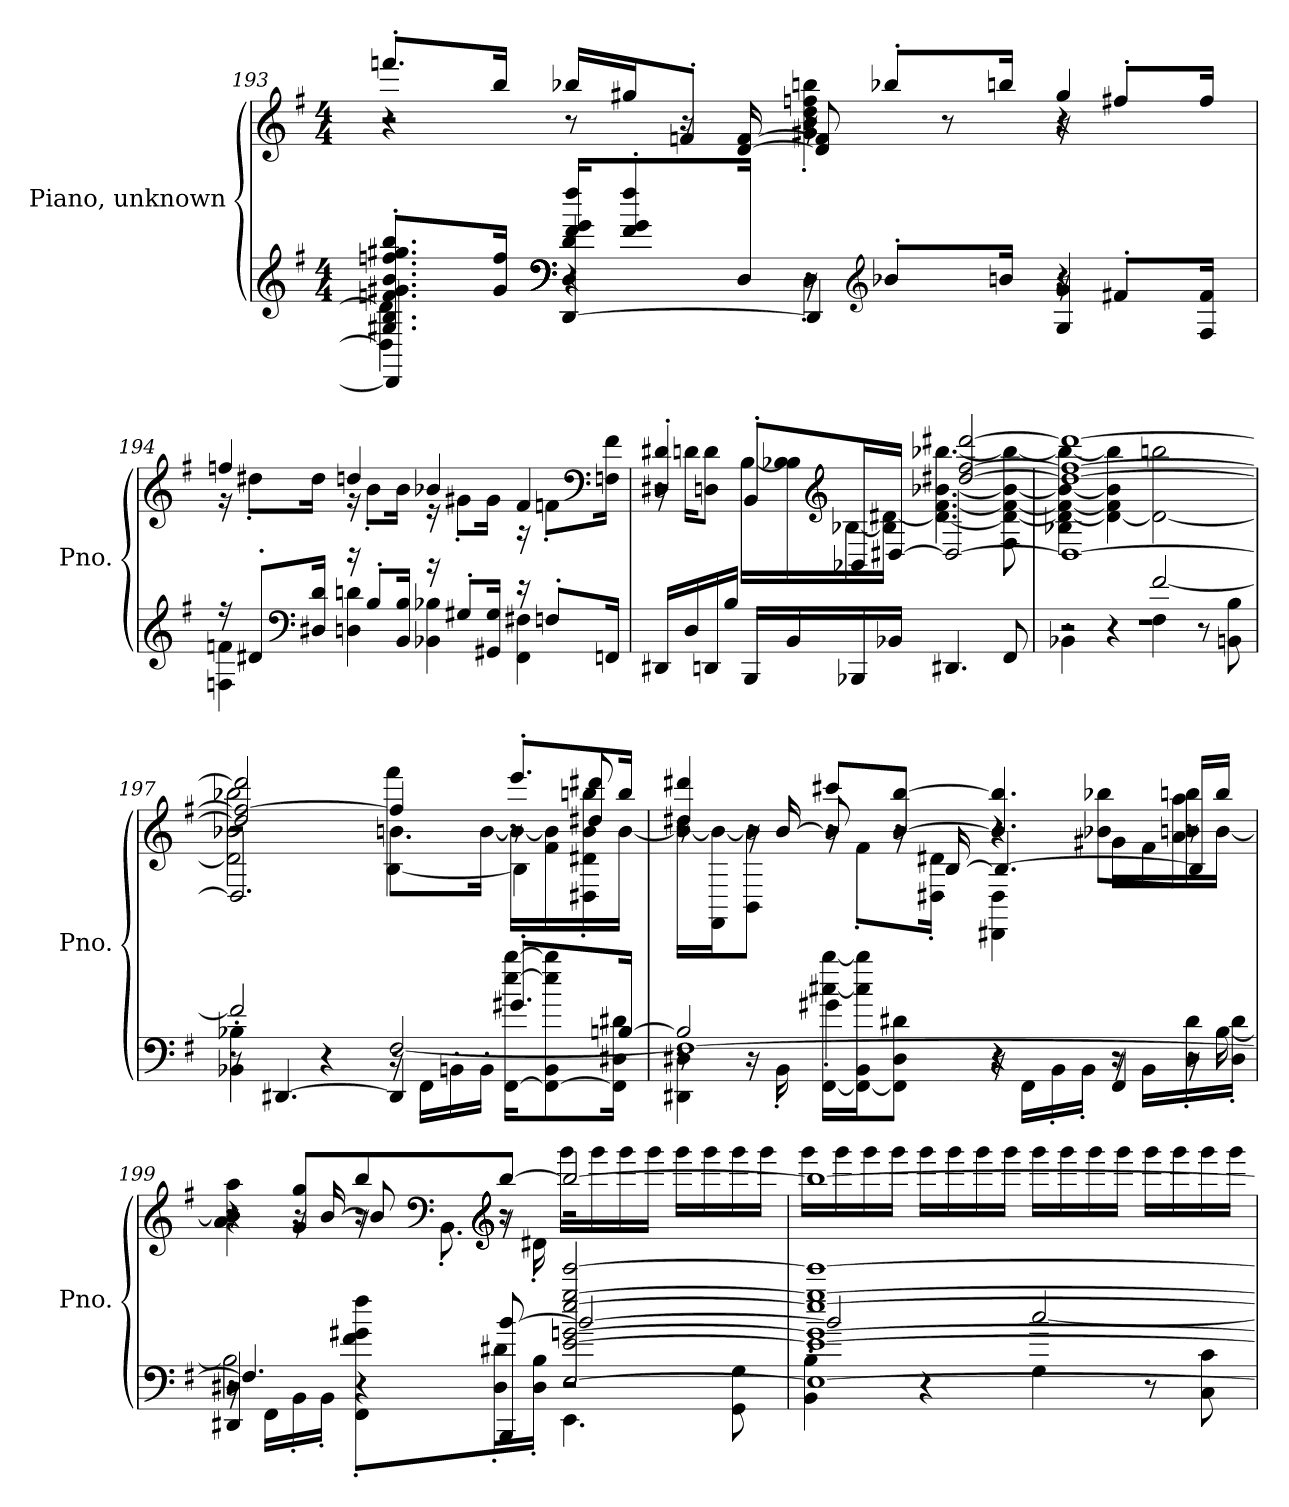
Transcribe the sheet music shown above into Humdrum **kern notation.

**kern	**kern
*part1	*part1
*staff2	*staff1
*I"Piano, unknown	*
*I'Pno.	*
!!LO:LB:g=z
*clefG2	*clefG2
*k[f#]	*k[f#]
*M4/4	*M4/4
=193	=193
*^	*^
*	*^	*	*^
8.G#X/' 8.B/' 8.fn/' 8.g#X/' 8.b/' 8.ffn/' 8.gg#X/' 8.bb/'L	4D\] 4d\]	4DD/]	8.fffn'/L	2r	4r
16g#/ 16ff/Jk	.	.	16bb/Jk	.	.
*clefF4	*	*	*	*	*
16f/ 16g#/ 16ff/KL	4r	[4DD/ 4D/ 4d/	16bb-X/LL	.	8r
8f/' 8g#/' 8ff/'	.	.	16gg#X/J	.	.
.	.	.	8fn'/J	.	16r
16D/Jk	.	.	.	.	[16d/ [16f/
16r	4D'\	4DD/]	16r	4g#X\' 4b\' 4dd\' 4ffn\' 4bbn\'	8d/] 8f/]
*clefG2	*	*	*	*	*
8b-X'/L	.	.	8bb-X'/L	.	.
.	.	.	.	.	8r
16bn/Jk	.	.	16bbn/Jk	.	.
16r	4r	4G#/ 4g#/	16r	4r	4gg#/
8f#X'/L	.	.	8ff#X'/L	.	.
16F#/ 16f#/Jk	.	.	16ff#/Jk	.	.
*	*v	*v	*	*	*
*	*	*	*v	*v
!!LO:LB:g=z
=194	=194	=194	=194
16r	4Fn\ 4fn\	4ffn/	16r
8d#X'/L	.	.	8dd#X'\L
*clefF4	*	*	*
16D#X/ 16d#/Jk	.	.	16dd#\Jk
16r	4Dn\ 4dn\	4ddn/	16r
8B'/L	.	.	8b'\L
16BB/ 16B/Jk	.	.	16b\Jk
16r	4BB-X\ 4B-X\	4b-X/	16r
8G#X'/L	.	.	8g#X'\L
16GG#X/ 16G#/Jk	.	.	16g#\Jk
16r	4FF#\ 4F#X\	4f#/	16r
8Fn'/L	.	.	8fn'\L
*	*	*clefF4	*
16FFn/Jk	.	.	16Fn\ 16f\Jk
*v	*v	*	*
=195	=195	=195
*	*	*^
16DD#X/LL	4D#X/' 4d#X/'	16r	2r
16D/	.	16dn\KL	.
16DDn/	.	8Dn\ 8d\J	.
16B/JJ	.	.	.
16BBB/LL	8BB'/L	[16B\LL	.
16BB/	.	16B-X\ 16B\]	.
*	*clefG2	*	*
16BBB-X/	16BB-X/L	[16B-X\	.
16BB-X/JJ	[16D#X/JJ	16B-\] [16d#X\JJ	.
4.DD#X/	2D#/_	4.d#\_ [4.f#\ [4.b-X\ [4.bb-X\	[2dd#X/ [2ff#/ [2ddd#X/
8FF#/	.	8F#\ 8d#\_ 8f#\_ 8b-\_ 8bb-\_	.
!!LO:LB:g=z	!!	!!
=196	=196	=196	=196
*^	*	*	*
*	*^	*	*	*
1r	2r	4BB-X'\	1D#_	4B-X\ 4d#\_ 4f#\_ 4b-\_ 4bb-\_	1dd#_ 1ff#_ 1ddd#_
.	.	4r	.	4d#\_ 4f#\] 4b-\] 4bb-\]	.
.	[2f#/	4F#\	.	2d#\_ 2bbn\	.
.	.	8r	.	.	.
.	.	8BBn\ 8B\	.	.	.
=197	=197	=197	=197	=197	=197
*	*	*	*	*	*^
8r	2f#/]	4BB-X\' 4B-X\'	2.D#/]	2d#\] 2b-X\ 2bb-X\	2dd#/] 2ff#/_ 2ddd#/]	2r
[4.DD#X/	.	.	.	.	.	.
.	.	4r	.	.	.	.
4DD#/]	[2F#/	16r	.	8.bn\L	4ff#/]	[4B\ 4fff#\
.	.	16FF#\LL	.	.	.	.
.	.	16BBn'\	.	.	.	.
.	.	16BB'\JJ	.	[16b\Jk	.	.
8.g#X'/L	.	[16FF#\ [16ee\ [16bb\KL	8r	16b\LL_	8.eee'/L	4B\]
.	.	8FF#\_ 8BB\ 8ee\] 8bb\]	.	16f#\ 16b\]	.	.
.	.	.	8dd#X/ 8ddd#X/	16D#X\' 16d#X\' 16b\' 16bbn\'	.	.
[16Bn/Jk	.	16FF#\] 16D#X\ 16d#X\Jk	.	[16b\JJ	16bb/Jk	.
!!LO:LB:g=z	!!	!!	!!
=198	=198	=198	=198	=198	=198	=198
*	*	*^	*	*	*	*
2B/]	4DD#X\ 4D#X\	1F#_	8r	4dd#X/ 4ddd#X/	16b\LL_	8r	2r
.	.	.	.	.	16FF#\ 16b\_J	.	.
.	.	.	16r	.	8BB\ 8b\]J	16r	.
.	.	.	16BB'\	.	.	[16b/	.
.	4g#X'\	.	[16FF#\ [16cc#X\ [16bb\LL	8ccc#X/L	16r	8b/]	.
.	.	.	16FF#\_ 16BB\ 16cc#\] 16bb\]J	.	8f#'\L	.	.
.	.	.	8FF#\] 8D#\ 8d#X\J	[8b/ [8bb/J	.	16r	.
.	.	.	.	.	16D#X\' 16d#X\'Jk	[16B/	.
4r	4r	.	16r	4.b/] 4.bb/]	4DD#X\ 4D#\	4.B/_	4r
.	.	.	16FF#\LL	.	.	.	.
.	.	.	16BB'\	.	.	.	.
.	.	.	16BB'\JJ	.	.	.	.
4FF#/	8r	.	16r	.	16g#X\LL	.	8b-X\ 8bb-X\L
.	.	.	16BB\LL	.	16f#\	.	.
.	16r	.	16D#\' 16d#\'	8r	16bn\ 16bbn\	16B/LL]	8a\ 8aa\J
.	[16B\	.	16D#\' 16d#\'JJ	.	[16b\JJ	16bb/JJ	.
!!LO:LB:g=z	!!	!!	!!
=199	=199	=199	=199	=199	=199	=199	=199
4DD#X/ 4D#X/	2B\]	4.F#/]	16r	8r	4a\ 4b\] 4aa\	8r	4r
.	.	.	16FF#\LL	.	.	.	.
.	.	.	16BB'\	8g/ 8gg/L	.	16r	.
.	.	.	16BB'\JJ	.	.	[16b/	.
4r	.	.	8FF#\' 8f#\' 8g#X\' 8ff#\'L	8bb/	8r	8b/]	16r
*	*	*	*	*clefF4	*	*	*
.	.	.	.	.	.	.	8.BB'\
*	*	*	*	*clefG2	*	*	*
.	.	8BBB/ [8b/	16D#\' 16d#X\'L	[8bb/J	16r	8r	.
.	.	.	16D#\' 16B\'JJ	.	16d#X'\	.	.
[2E/ [2e/ [2gn/ [2ee/ [2gg/ [2eee/	2r	2b/_	4.EE\	2bb/_	16ggg\LL	2r	2r
.	.	.	.	.	16ggg\	.	.
.	.	.	.	.	16ggg\	.	.
.	.	.	.	.	16ggg\JJ	.	.
.	.	.	.	.	16ggg\LL	.	.
.	.	.	.	.	16ggg\	.	.
.	.	.	8GG\ 8G\	.	16ggg\	.	.
.	.	.	.	.	16ggg\JJ	.	.
*	*	*v	*v	*	*	*	*
*	*	*	*	*v	*v	*v
!!LO:PB:g=z
=200	=200	=200	=200	=200
1E_ 1e_ 1g_ 1ee_ 1gg_ 1eee_	2b/]	4BB\' 4B\'	1bb_	16ggg\LL
.	.	.	.	16ggg\
.	.	.	.	16ggg\
.	.	.	.	16ggg\JJ
.	.	4r	.	16ggg\LL
.	.	.	.	16ggg\
.	.	.	.	16ggg\
.	.	.	.	16ggg\JJ
.	[2cc/	4G\	.	16ggg\LL
.	.	.	.	16ggg\
.	.	.	.	16ggg\
.	.	.	.	16ggg\JJ
.	.	8r	.	16ggg\LL
.	.	.	.	16ggg\
.	.	8C\ 8c\	.	16ggg\
.	.	.	.	16ggg\JJ
*v	*v	*v	*	*
*	*v	*v
=	=
*-	*-
